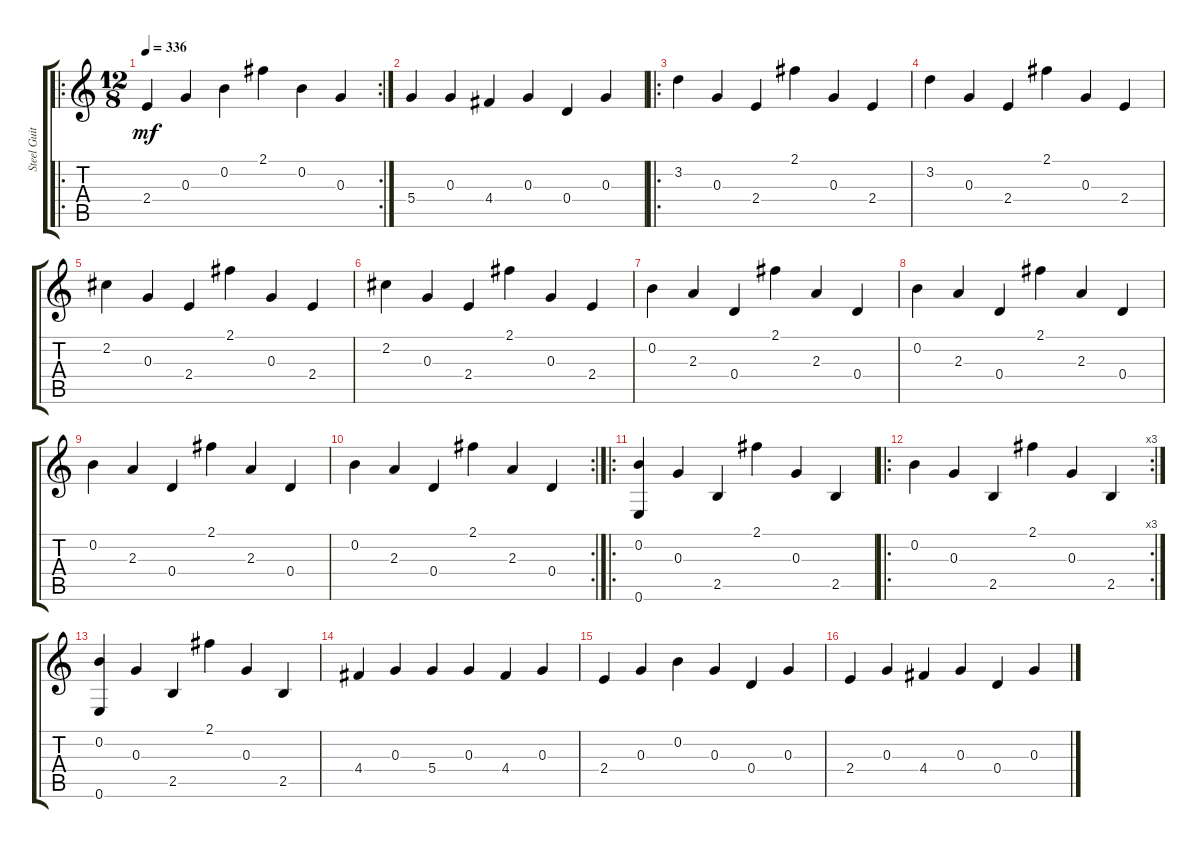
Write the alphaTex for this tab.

\track ("Steel Guitar" "Steel Guit") {instrument acousticguitarsteel}
\staff {score tabs}
\tuning (E4 B3 G3 D3 A2 E2) {hide}
\ro
\rc 2
\ts (12 8)
\tempo 336
\clef g2
\ks c
2.4.4{dy mf} 0.3.4 0.2.4 2.1.4 0.2.4 0.3.4 |
5.4.4 0.3.4 4.4.4 0.3.4 0.4.4 0.3.4 |
\ro
3.2.4 0.3.4 2.4.4 2.1.4 0.3.4 2.4.4 |
3.2.4 0.3.4 2.4.4 2.1.4 0.3.4 2.4.4 |
2.2.4 0.3.4 2.4.4 2.1.4 0.3.4 2.4.4 |
2.2.4 0.3.4 2.4.4 2.1.4 0.3.4 2.4.4 |
0.2.4 2.3.4 0.4.4 2.1.4 2.3.4 0.4.4 |
0.2.4 2.3.4 0.4.4 2.1.4 2.3.4 0.4.4 |
0.2.4 2.3.4 0.4.4 2.1.4 2.3.4 0.4.4 |
\rc 2
0.2.4 2.3.4 0.4.4 2.1.4 2.3.4 0.4.4 |
\ro
(0.2 0.6).4 0.3.4 2.5.4 2.1.4 0.3.4 2.5.4 |
\ro
\rc 3
0.2.4 0.3.4 2.5.4 2.1.4 0.3.4 2.5.4 |
(0.2 0.6).4 0.3.4 2.5.4 2.1.4 0.3.4 2.5.4 |
4.4.4 0.3.4 5.4.4 0.3.4 4.4.4 0.3.4 |
2.4.4 0.3.4 0.2.4 0.3.4 0.4.4 0.3.4 |
2.4.4 0.3.4 4.4.4 0.3.4 0.4.4 0.3.4
